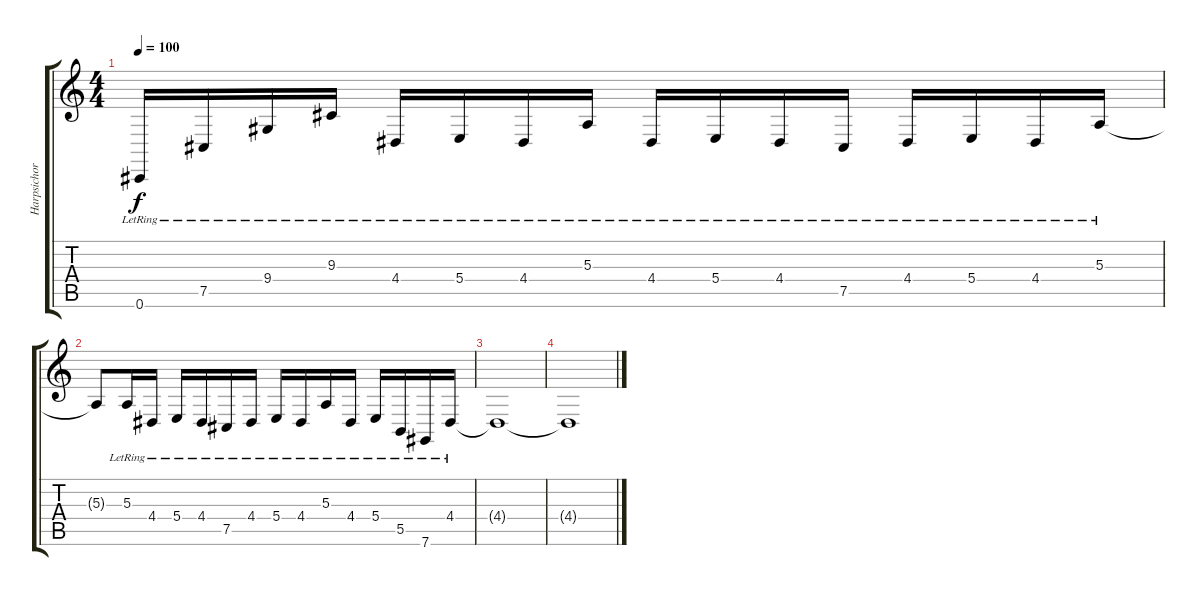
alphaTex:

\track ("Harpsichord" "Harpsichor") {instrument harpsichord}
\staff {score tabs}
\tuning (Db4 Ab3 E3 B2 Gb2 Db2) {hide}
\ts (4 4)
\tempo 100
\clef g2
\ks c
0.6{lr}.16{dy f} 7.5{lr}.16 9.4{lr}.16 9.3{lr}.16 4.4{lr}.16 5.4{lr}.16 4.4{lr}.16 5.3{lr}.16 4.4{lr}.16 5.4{lr}.16 4.4{lr}.16 7.5{lr}.16 4.4{lr}.16 5.4{lr}.16 4.4{lr}.16 5.3{lr}.16 |
5.3{t}.8 5.3{lr}.16 4.4{lr}.16 5.4{lr}.16 4.4{lr}.16 7.5{lr}.16 4.4{lr}.16 5.4{lr}.16 4.4{lr}.16 5.3{lr}.16 4.4{lr}.16 5.4{lr}.16 5.5{lr}.16 7.6{lr}.16 4.4{lr}.16 |
4.4{t}.1 |
4.4{t}.1
